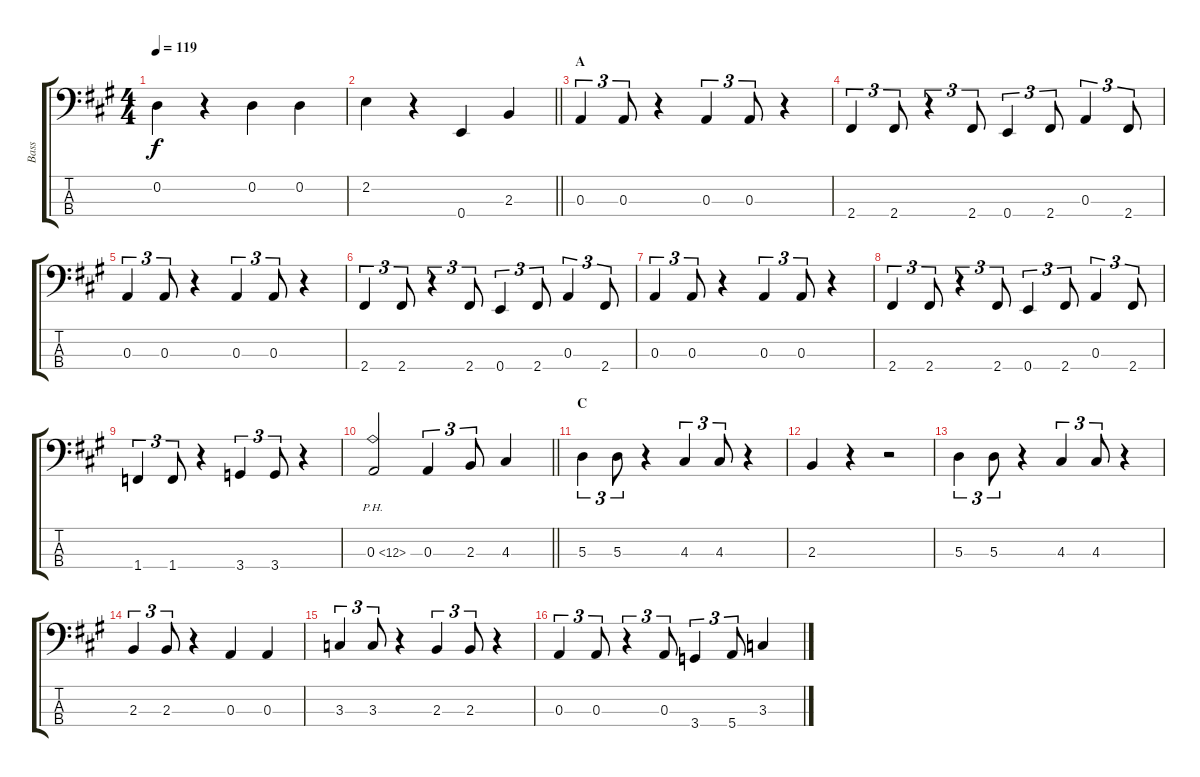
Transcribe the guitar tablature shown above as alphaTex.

\track ("Bass" "Bass") {instrument electricbassfinger}
\staff {score tabs}
\tuning (G2 D2 A1 E1) {hide}
\ts (4 4)
\tempo 119
\clef f4
\ks a
0.2.4{dy f} r.4 0.2.4 0.2.4 |
\barLineRight lightlight
2.2.4 r.4 0.4.4 2.3.4 |
\section ("" "A")
0.3.4{tu (3 2)} 0.3.8{tu (3 2)} r.4 0.3.4{tu (3 2)} 0.3.8{tu (3 2)} r.4 |
2.4.4{tu (3 2)} 2.4.8{tu (3 2)} r.4{tu (3 2)} 2.4.8{tu (3 2)} 0.4.4{tu (3 2)} 2.4.8{tu (3 2)} 0.3.4{tu (3 2)} 2.4.8{tu (3 2)} |
0.3.4{tu (3 2)} 0.3.8{tu (3 2)} r.4 0.3.4{tu (3 2)} 0.3.8{tu (3 2)} r.4 |
2.4.4{tu (3 2)} 2.4.8{tu (3 2)} r.4{tu (3 2)} 2.4.8{tu (3 2)} 0.4.4{tu (3 2)} 2.4.8{tu (3 2)} 0.3.4{tu (3 2)} 2.4.8{tu (3 2)} |
0.3.4{tu (3 2)} 0.3.8{tu (3 2)} r.4 0.3.4{tu (3 2)} 0.3.8{tu (3 2)} r.4 |
2.4.4{tu (3 2)} 2.4.8{tu (3 2)} r.4{tu (3 2)} 2.4.8{tu (3 2)} 0.4.4{tu (3 2)} 2.4.8{tu (3 2)} 0.3.4{tu (3 2)} 2.4.8{tu (3 2)} |
1.4.4{tu (3 2)} 1.4.8{tu (3 2)} r.4 3.4.4{tu (3 2)} 3.4.8{tu (3 2)} r.4 |
\barLineRight lightlight
0.3{ph 12}.2 0.3.4{tu (3 2)} 2.3.8{tu (3 2)} 4.3.4 |
\section ("" "C")
5.3.4{tu (3 2)} 5.3.8{tu (3 2)} r.4 4.3.4{tu (3 2)} 4.3.8{tu (3 2)} r.4 |
2.3.4 r.4 r.2 |
5.3.4{tu (3 2)} 5.3.8{tu (3 2)} r.4 4.3.4{tu (3 2)} 4.3.8{tu (3 2)} r.4 |
2.3.4{tu (3 2)} 2.3.8{tu (3 2)} r.4 0.3.4 0.3.4 |
3.3.4{tu (3 2)} 3.3.8{tu (3 2)} r.4 2.3.4{tu (3 2)} 2.3.8{tu (3 2)} r.4 |
0.3.4{tu (3 2)} 0.3.8{tu (3 2)} r.4{tu (3 2)} 0.3.8{tu (3 2)} 3.4.4{tu (3 2)} 5.4.8{tu (3 2)} 3.3.4
